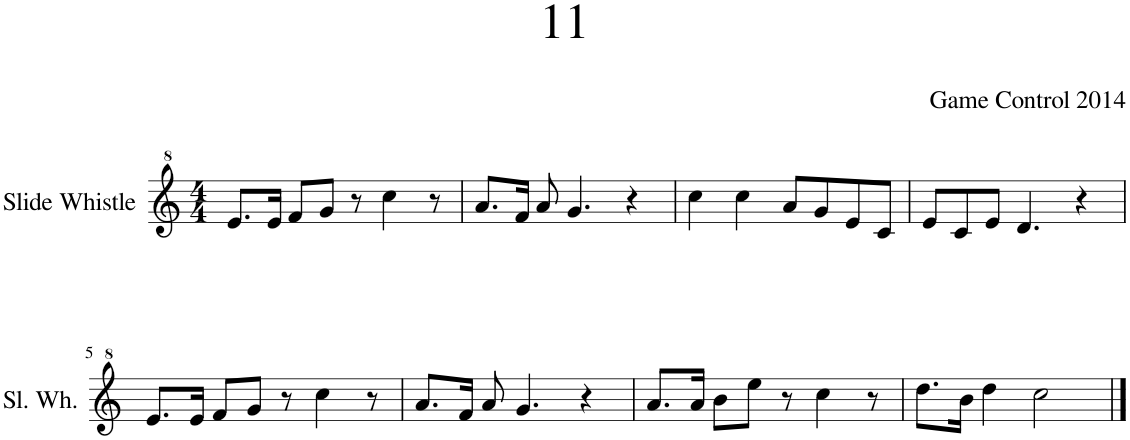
**kern
*part1
*staff1
*I"Slide Whistle
*I'Sl. Wh.
*clefG^2
*k[]
*M4/4
=1
8.ee/L
16ee/Jk
8ff/L
8gg/J
8r
4ccc\
8r
=2
8.aa/L
16ff/Jk
8aa/
4.gg/
4r
=3
4ccc\
4ccc\
8aa/L
8gg/
8ee/
8cc/J
=4
8ee/L
8cc/
8ee/J
4.dd/
4r
!!LO:LB:g=z
=5
8.ee/L
16ee/Jk
8ff/L
8gg/J
8r
4ccc\
8r
=6
8.aa/L
16ff/Jk
8aa/
4.gg/
4r
=7
8.aa/L
16aa/Jk
8bb\L
8eee\J
8r
4ccc\
8r
=8
8.ddd\L
16bb\Jk
4ddd\
2ccc\
==
*-
